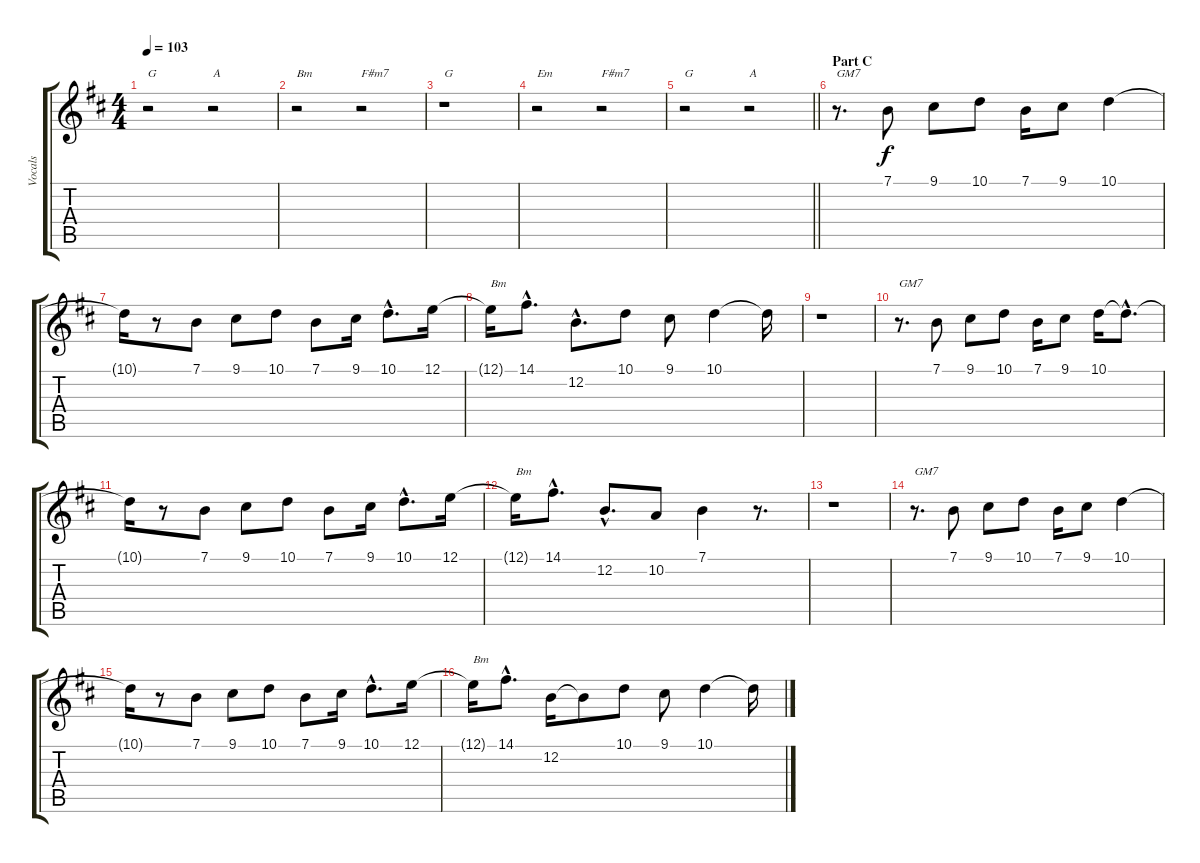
\track ("Vocals" "Vocals") {instrument trumpet}
\staff {score tabs}
\tuning (E4 B3 G3 D3 A2 E2) {hide}
\ts (4 4)
\tempo 103
\clef g2
\ks d
r.2{txt "G" dy f} r.2{txt "A"} |
r.2{txt "Bm"} r.2{txt "F#m7"} |
r.1{txt "G"} |
r.2{txt "Em"} r.2{txt "F#m7"} |
\barLineRight lightlight
r.2{txt "G"} r.2{txt "A"} |
\section ("" "Part C")
r.8{d txt "GM7"} 7.1.8 9.1.8 10.1.8 7.1.16 9.1.8 10.1.4 |
10.1{t}.16 r.8 7.1.8 9.1.8 10.1.8 7.1.8 9.1.16 10.1{hac}.8{d} 12.1.16 |
12.1{t}.16{txt "Bm"} 14.1{hac}.8{d} 12.2{hac}.8{d} 10.1.8 9.1.8 10.1.4 10.1{t}.16 |
r.1 |
r.8{d txt "GM7"} 7.1.8 9.1.8 10.1.8 7.1.16 9.1.8 10.1.16 10.1{hac t}.8{d} |
10.1{t}.16 r.8 7.1.8 9.1.8 10.1.8 7.1.8 9.1.16 10.1{hac}.8{d} 12.1.16 |
12.1{t}.16{txt "Bm"} 14.1{hac}.8{d} 12.2{hac}.8{d} 10.2.8 7.1.4 r.8{d} |
r.1 |
r.8{d txt "GM7"} 7.1.8 9.1.8 10.1.8 7.1.16 9.1.8 10.1.4 |
10.1{t}.16 r.8 7.1.8 9.1.8 10.1.8 7.1.8 9.1.16 10.1{hac}.8{d} 12.1.16 |
12.1{t}.16{txt "Bm"} 14.1{hac}.8{d} 12.2.16 12.2{t}.8 10.1.8 9.1.8 10.1.4 10.1{t}.16
